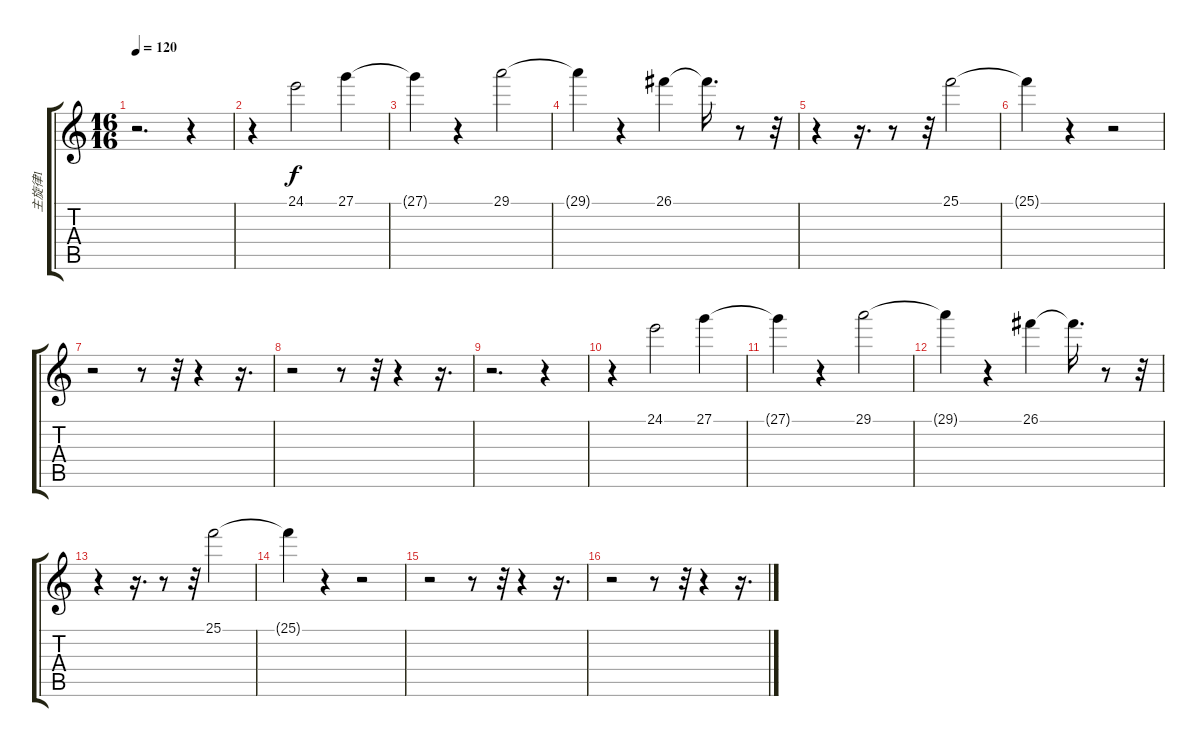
\track ("主旋律1" "主旋律1") {instrument harpsichord}
\staff {score tabs}
\tuning (E4 B3 G3 D3 A2 E2) {hide}
\ts (16 16)
\tempo 120
\clef g2
\ks c
r.2{d dy f instrument pad1newage} r.4 |
r.4 24.1.2 27.1.4 |
27.1{t}.4 r.4 29.1.2 |
29.1{t}.4 r.4 26.1.4 26.1{t}.16{d} r.8 r.32 |
r.4 r.16{d} r.8 r.32 25.1.2 |
25.1{t}.4 r.4 r.2 |
r.2 r.8 r.32 r.4 r.16{d} |
r.2 r.8 r.32 r.4 r.16{d} |
r.2{d} r.4 |
r.4 24.1.2 27.1.4 |
27.1{t}.4 r.4 29.1.2 |
29.1{t}.4 r.4 26.1.4 26.1{t}.16{d} r.8 r.32 |
r.4 r.16{d} r.8 r.32 25.1.2 |
25.1{t}.4 r.4 r.2 |
r.2 r.8 r.32 r.4 r.16{d} |
r.2 r.8 r.32 r.4 r.16{d}
